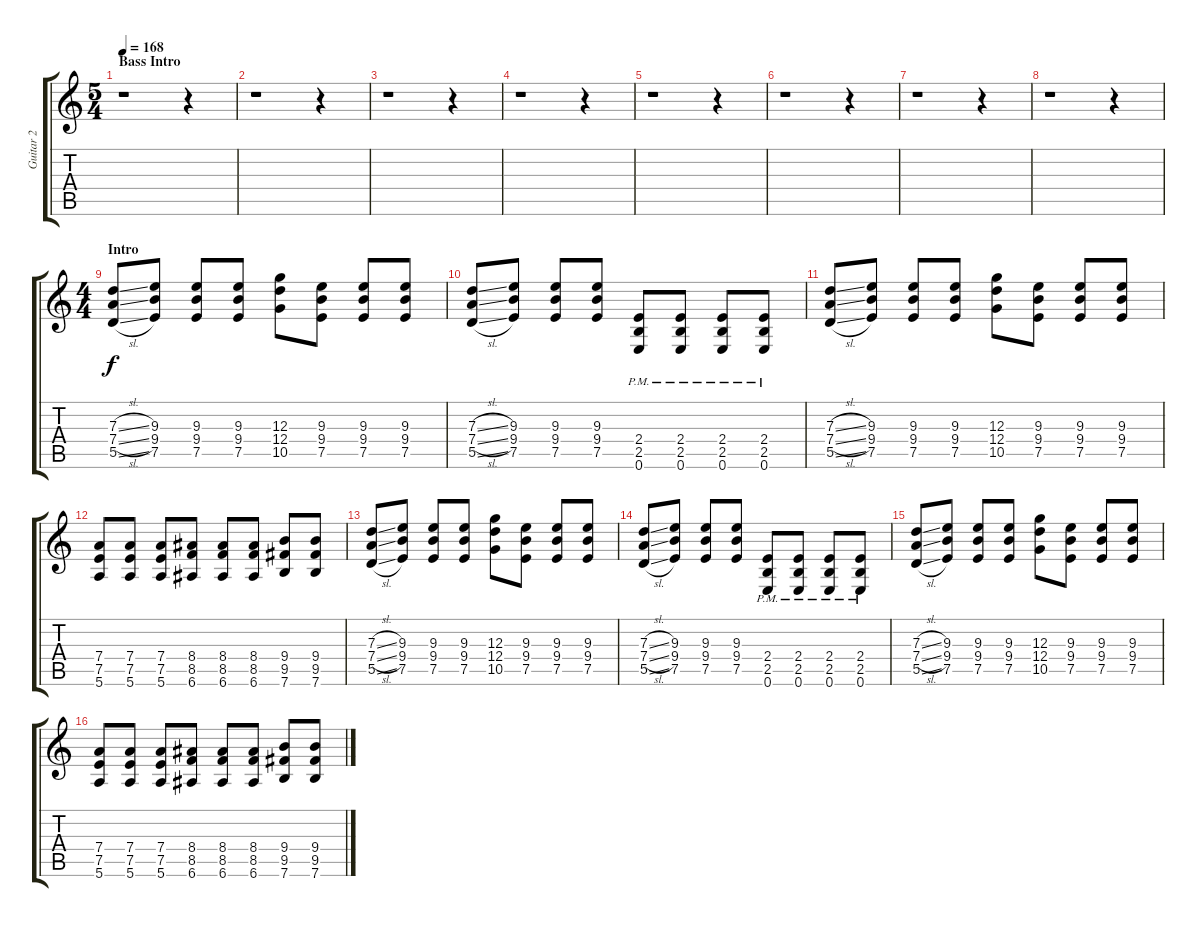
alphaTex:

\track ("Guitar 2" "Guitar 2") {instrument overdrivenguitar}
\staff {score tabs}
\tuning (E4 B3 G3 D3 A2 E2) {hide}
\ts (5 4)
\section ("" "Bass Intro")
\tempo 168
\clef g2
\ks c
r.1{dy f instrument overdrivenguitar} r.4 |
r.1 r.4 |
r.1 r.4 |
r.1 r.4 |
r.1 r.4 |
r.1 r.4 |
r.1 r.4 |
r.1 r.4 |
\ts (4 4)
\section ("" "Intro")
(7.3{sl} 7.4{sl} 5.5{sl}).8 (9.3 9.4 7.5).8 (9.3 9.4 7.5).8 (9.3 9.4 7.5).8 (12.3 12.4 10.5).8 (9.3 9.4 7.5).8 (9.3 9.4 7.5).8 (9.3 9.4 7.5).8 |
(7.3{sl} 7.4{sl} 5.5{sl}).8 (9.3 9.4 7.5).8 (9.3 9.4 7.5).8 (9.3 9.4 7.5).8 (2.4{pm} 2.5{pm} 0.6{pm}).8 (2.4{pm} 2.5{pm} 0.6{pm}).8 (2.4{pm} 2.5{pm} 0.6{pm}).8 (2.4{pm} 2.5{pm} 0.6{pm}).8 |
(7.3{sl} 7.4{sl} 5.5{sl}).8 (9.3 9.4 7.5).8 (9.3 9.4 7.5).8 (9.3 9.4 7.5).8 (12.3 12.4 10.5).8 (9.3 9.4 7.5).8 (9.3 9.4 7.5).8 (9.3 9.4 7.5).8 |
(7.4 7.5 5.6).8 (7.4 7.5 5.6).8 (7.4 7.5 5.6).8 (8.4 8.5 6.6).8 (8.4 8.5 6.6).8 (8.4 8.5 6.6).8 (9.4 9.5 7.6).8 (9.4 9.5 7.6).8 |
(7.3{sl} 7.4{sl} 5.5{sl}).8 (9.3 9.4 7.5).8 (9.3 9.4 7.5).8 (9.3 9.4 7.5).8 (12.3 12.4 10.5).8 (9.3 9.4 7.5).8 (9.3 9.4 7.5).8 (9.3 9.4 7.5).8 |
(7.3{sl} 7.4{sl} 5.5{sl}).8 (9.3 9.4 7.5).8 (9.3 9.4 7.5).8 (9.3 9.4 7.5).8 (2.4{pm} 2.5{pm} 0.6{pm}).8 (2.4{pm} 2.5{pm} 0.6{pm}).8 (2.4{pm} 2.5{pm} 0.6{pm}).8 (2.4{pm} 2.5{pm} 0.6{pm}).8 |
(7.3{sl} 7.4{sl} 5.5{sl}).8 (9.3 9.4 7.5).8 (9.3 9.4 7.5).8 (9.3 9.4 7.5).8 (12.3 12.4 10.5).8 (9.3 9.4 7.5).8 (9.3 9.4 7.5).8 (9.3 9.4 7.5).8 |
(7.4 7.5 5.6).8 (7.4 7.5 5.6).8 (7.4 7.5 5.6).8 (8.4 8.5 6.6).8 (8.4 8.5 6.6).8 (8.4 8.5 6.6).8 (9.4 9.5 7.6).8 (9.4 9.5 7.6).8
